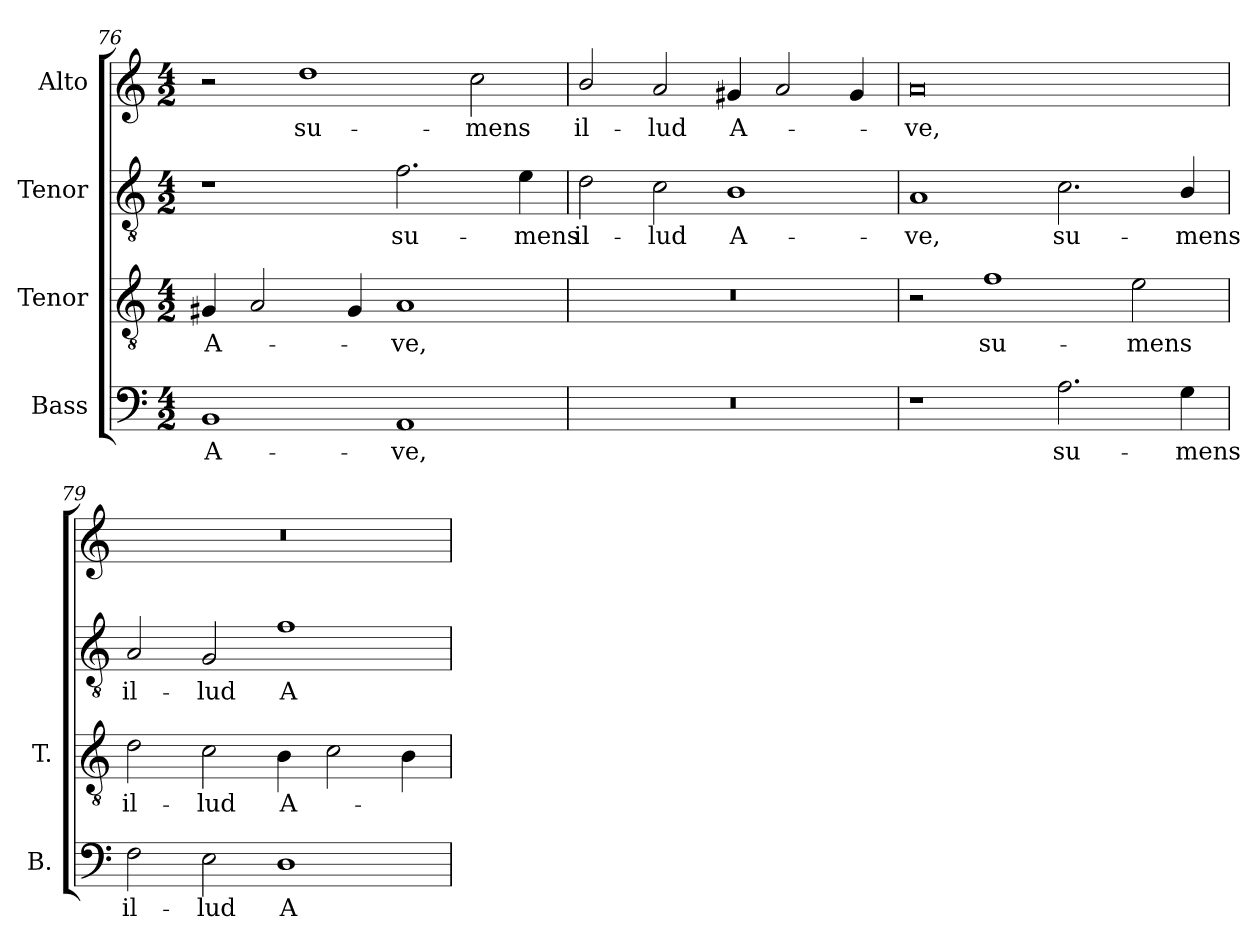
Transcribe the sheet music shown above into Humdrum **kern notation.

**kern	**text	**kern	**text	**kern	**text	**kern	**text
*part4	*part4	*part3	*part3	*part2	*part2	*part1	*part1
*staff4	*staff4	*staff3	*staff3	*staff2	*staff2	*staff1	*staff1
*I"Bass	*	*I"Tenor	*	*I"Tenor	*	*I"Alto	*
*I'B.	*	*I'T.	*	*	*	*	*
*clefF4	*	*clefGv2	*	*clefGv2	*	*clefG2	*
*	*	*ITrd7c12	*	*ITrd7c12	*	*	*
*k[]	*	*k[]	*	*k[]	*	*k[]	*
*C:	*	*C:	*	*C:	*	*C:	*
*M4/2	*	*M4/2	*	*M4/2	*	*M4/2	*
=76	=76	=76	=76	=76	=76	=76	=76
!	!LO:LY:b:color=#000000	!	!	!	!	!	!
!	!	!	!LO:LY:b:color=#000000	!	!	!	!
1BBi	A-	4GG#Xi/	A-	1r	.	2r	.
.	.	2AAi/	.	.	.	.	.
!	!	!	!	!	!	!	!LO:LY:b:color=#000000
.	.	.	.	.	.	1ddi	su-
.	.	4GG#i/	.	.	.	.	.
!	!LO:LY:b:color=#000000	!	!	!	!	!	!
!	!	!	!LO:LY:b:color=#000000	!	!	!	!
!	!	!	!	!	!LO:LY:b:color=#000000	!	!
1AAi	-ve,	1AAi	-ve,	2.Fi\	su-	.	.
!	!	!	!	!	!	!	!LO:LY:b:color=#000000
.	.	.	.	.	.	2cci\	-mens
!	!	!	!	!	!LO:LY:b:color=#000000	!	!
.	.	.	.	4Ei\	-mens	.	.
=77	=77	=77	=77	=77	=77	=77	=77
!LO:N:vis=1	!	!LO:N:vis=1	!	!	!	!	!
!	!	!	!	!	!LO:LY:b:color=#000000	!	!
!	!	!	!	!	!	!	!LO:LY:b:color=#000000
0r	.	0r	.	2Di\	il-	2bi/	il-
!	!	!	!	!	!LO:LY:b:color=#000000	!	!
!	!	!	!	!	!	!	!LO:LY:b:color=#000000
.	.	.	.	2Ci\	-lud	2ai/	-lud
!	!	!	!	!	!LO:LY:b:color=#000000	!	!
!	!	!	!	!	!	!	!LO:LY:b:color=#000000
.	.	.	.	1BBi	A-	4g#Xi/	A-
.	.	.	.	.	.	2ai/	.
.	.	.	.	.	.	4g#i/	.
=78	=78	=78	=78	=78	=78	=78	=78
!	!	!	!	!	!LO:LY:b:color=#000000	!	!
!	!	!	!	!	!	!	!LO:LY:b:color=#000000
1r	.	2r	.	1AAi	-ve,	0ai	-ve,
!	!	!	!LO:LY:b:color=#000000	!	!	!	!
.	.	1Fi	su-	.	.	.	.
!	!LO:LY:b:color=#000000	!	!	!	!	!	!
!	!	!	!	!	!LO:LY:b:color=#000000	!	!
2.Ai\	su-	.	.	2.Ci\	su-	.	.
!	!	!	!LO:LY:b:color=#000000	!	!	!	!
.	.	2Ei\	-mens	.	.	.	.
!	!LO:LY:b:color=#000000	!	!	!	!	!	!
!	!	!	!	!	!LO:LY:b:color=#000000	!	!
4Gi\	-mens	.	.	4BBi/	-mens	.	.
!!LO:LB:g=z
=79	=79	=79	=79	=79	=79	=79	=79
!	!LO:LY:b:color=#000000	!	!	!	!	!	!
!	!	!	!LO:LY:b:color=#000000	!	!	!	!
!	!	!	!	!	!LO:LY:b:color=#000000	!LO:N:vis=1	!
2Fi\	il-	2Di\	il-	2AAi/	il-	0r	.
!	!LO:LY:b:color=#000000	!	!	!	!	!	!
!	!	!	!LO:LY:b:color=#000000	!	!	!	!
!	!	!	!	!	!LO:LY:b:color=#000000	!	!
2Ei\	-lud	2Ci\	-lud	2GGi/	-lud	.	.
!	!LO:LY:b:color=#000000	!	!	!	!	!	!
!	!	!	!LO:LY:b:color=#000000	!	!	!	!
!	!	!	!	!	!LO:LY:b:color=#000000	!	!
1Di	A-	4BBi\	A-	1Fi	A-	.	.
.	.	2Ci\	.	.	.	.	.
.	.	4BBi\	.	.	.	.	.
=	=	=	=	=	=	=	=
*-	*-	*-	*-	*-	*-	*-	*-
